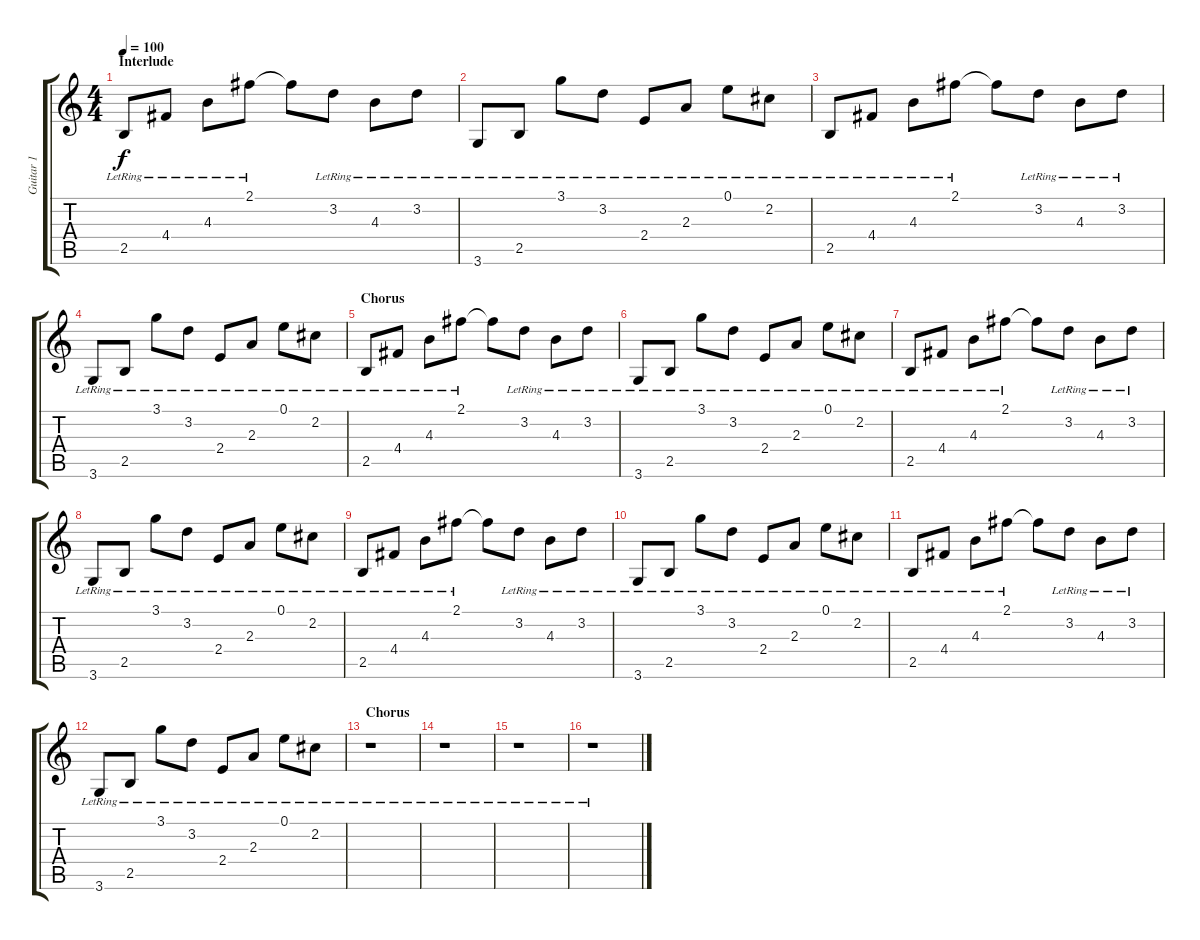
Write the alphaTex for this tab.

\track ("Guitar 1" "Guitar 1") {instrument acousticguitarsteel}
\staff {score tabs}
\tuning (E4 B3 G3 D3 A2 E2) {hide}
\ts (4 4)
\section ("" "Interlude")
\tempo 100
\clef g2
\ks c
2.5{lr}.8{dy f} 4.4{lr}.8 4.3{lr}.8 2.1{lr}.8 2.1{t}.8 3.2{lr}.8 4.3{lr}.8 3.2{lr}.8 |
3.6{lr}.8 2.5{lr}.8 3.1{lr}.8 3.2{lr}.8 2.4{lr}.8 2.3{lr}.8 0.1{lr}.8 2.2{lr}.8 |
2.5{lr}.8 4.4{lr}.8 4.3{lr}.8 2.1{lr}.8 2.1{t}.8 3.2{lr}.8 4.3{lr}.8 3.2{lr}.8 |
3.6{lr}.8 2.5{lr}.8 3.1{lr}.8 3.2{lr}.8 2.4{lr}.8 2.3{lr}.8 0.1{lr}.8 2.2{lr}.8 |
\section ("" "Chorus")
2.5{lr}.8 4.4{lr}.8 4.3{lr}.8 2.1{lr}.8 2.1{t}.8 3.2{lr}.8 4.3{lr}.8 3.2{lr}.8 |
3.6{lr}.8 2.5{lr}.8 3.1{lr}.8 3.2{lr}.8 2.4{lr}.8 2.3{lr}.8 0.1{lr}.8 2.2{lr}.8 |
2.5{lr}.8 4.4{lr}.8 4.3{lr}.8 2.1{lr}.8 2.1{t}.8 3.2{lr}.8 4.3{lr}.8 3.2{lr}.8 |
3.6{lr}.8 2.5{lr}.8 3.1{lr}.8 3.2{lr}.8 2.4{lr}.8 2.3{lr}.8 0.1{lr}.8 2.2{lr}.8 |
2.5{lr}.8 4.4{lr}.8 4.3{lr}.8 2.1{lr}.8 2.1{t}.8 3.2{lr}.8 4.3{lr}.8 3.2{lr}.8 |
3.6{lr}.8 2.5{lr}.8 3.1{lr}.8 3.2{lr}.8 2.4{lr}.8 2.3{lr}.8 0.1{lr}.8 2.2{lr}.8 |
2.5{lr}.8 4.4{lr}.8 4.3{lr}.8 2.1{lr}.8 2.1{t}.8 3.2{lr}.8 4.3{lr}.8 3.2{lr}.8 |
3.6{lr}.8 2.5{lr}.8 3.1{lr}.8 3.2{lr}.8 2.4{lr}.8 2.3{lr}.8 0.1{lr}.8 2.2{lr}.8 |
\section ("" "Chorus")
r.1 |
r.1 |
r.1 |
r.1
